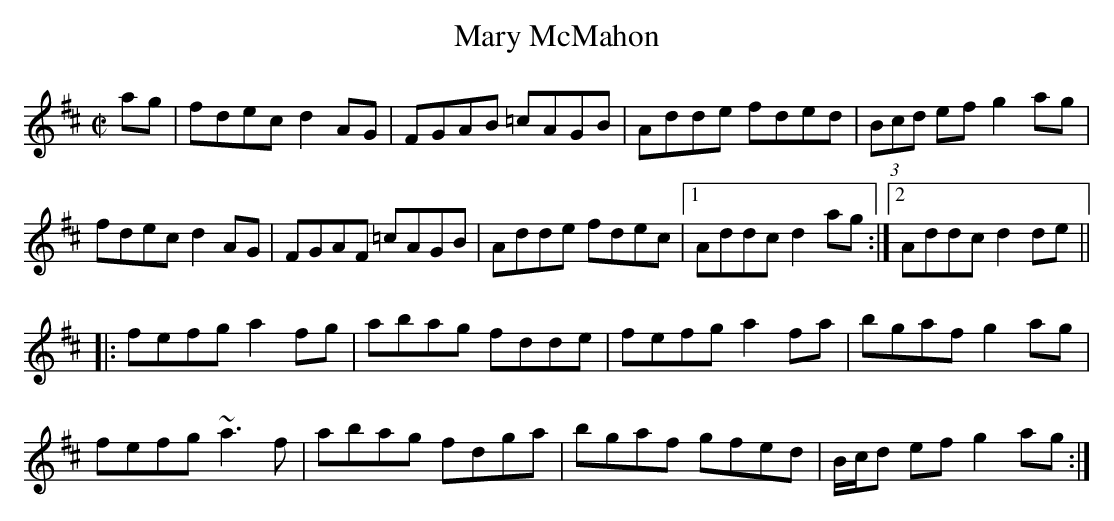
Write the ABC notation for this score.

X:1
T:Mary McMahon
M:C|
L:1/8
K:D
ag|fdec d2 AG|FGAB =cAGB|Adde fded|(3Bcd ef g2ag|
fdec d2AG|FGAF =cAGB|Adde fdec|1 Addc d2ag:|2 Addc d2de||
|:fefg a2 fg|abag fdde|fefg a2 fa|bgaf g2 ag|
fefg ~a3f|abag fdga|bgaf gfed|B/c/d ef g2 ag:|]
